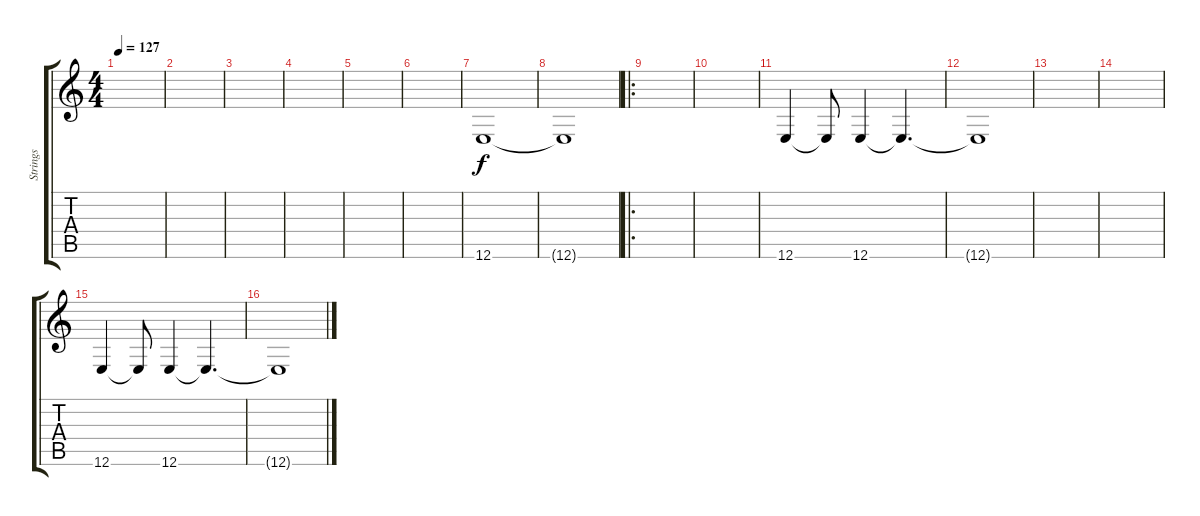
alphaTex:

\track ("Strings" "Strings") {instrument pad7halo}
\staff {score tabs}
\tuning (E4 B3 G3 D3 A2 E2) {hide}
\ts (4 4)
\tempo 127
\clef g2
\ks c
|
|
|
|
|
|
12.6.1 |
12.6{t}.1 |
\ro
|
|
12.6.4 12.6{t}.8 12.6.4 12.6{t}.4{d} |
12.6{t}.1 |
|
|
12.6.4 12.6{t}.8 12.6.4 12.6{t}.4{d} |
12.6{t}.1
